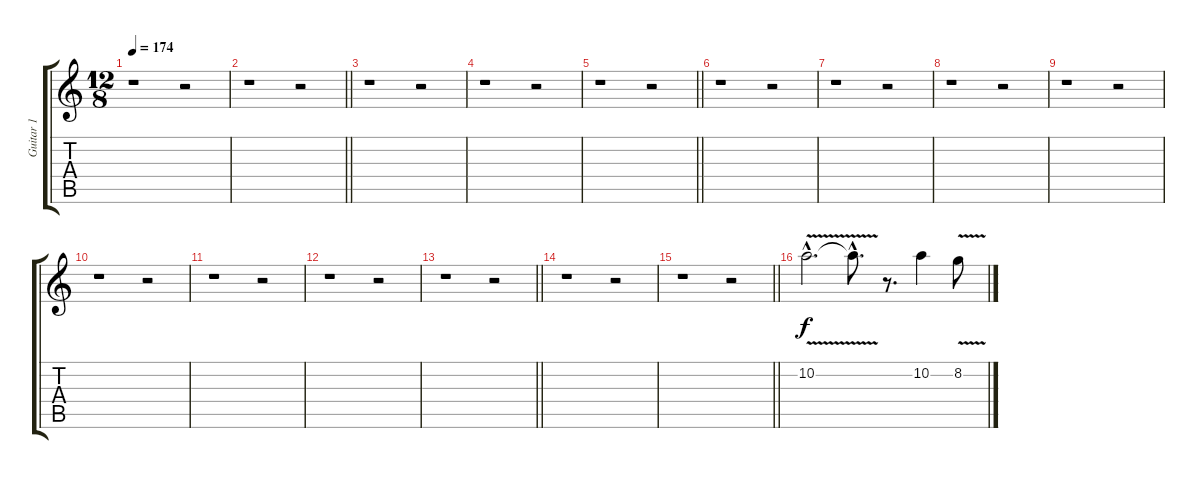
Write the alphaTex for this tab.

\track ("Guitar 1" "Guitar 1") {instrument distortionguitar}
\staff {score tabs}
\tuning (E4 B3 G3 D3 A2 E2) {hide}
\ts (12 8)
\tempo 174
\clef g2
\ks c
r.1{dy f} r.2 |
\barLineRight lightlight
r.1 r.2 |
r.1 r.2 |
r.1 r.2 |
\barLineRight lightlight
r.1 r.2 |
r.1 r.2 |
r.1 r.2 |
r.1 r.2 |
r.1 r.2 |
r.1 r.2 |
r.1 r.2 |
r.1 r.2 |
\barLineRight lightlight
r.1 r.2 |
r.1 r.2 |
\barLineRight lightlight
r.1 r.2 |
10.2{v hac}.2{d volume 10 instrument distortionguitar} 10.2{hac t}.8{d} r.8{d} 10.2.4 8.2{v}.8
